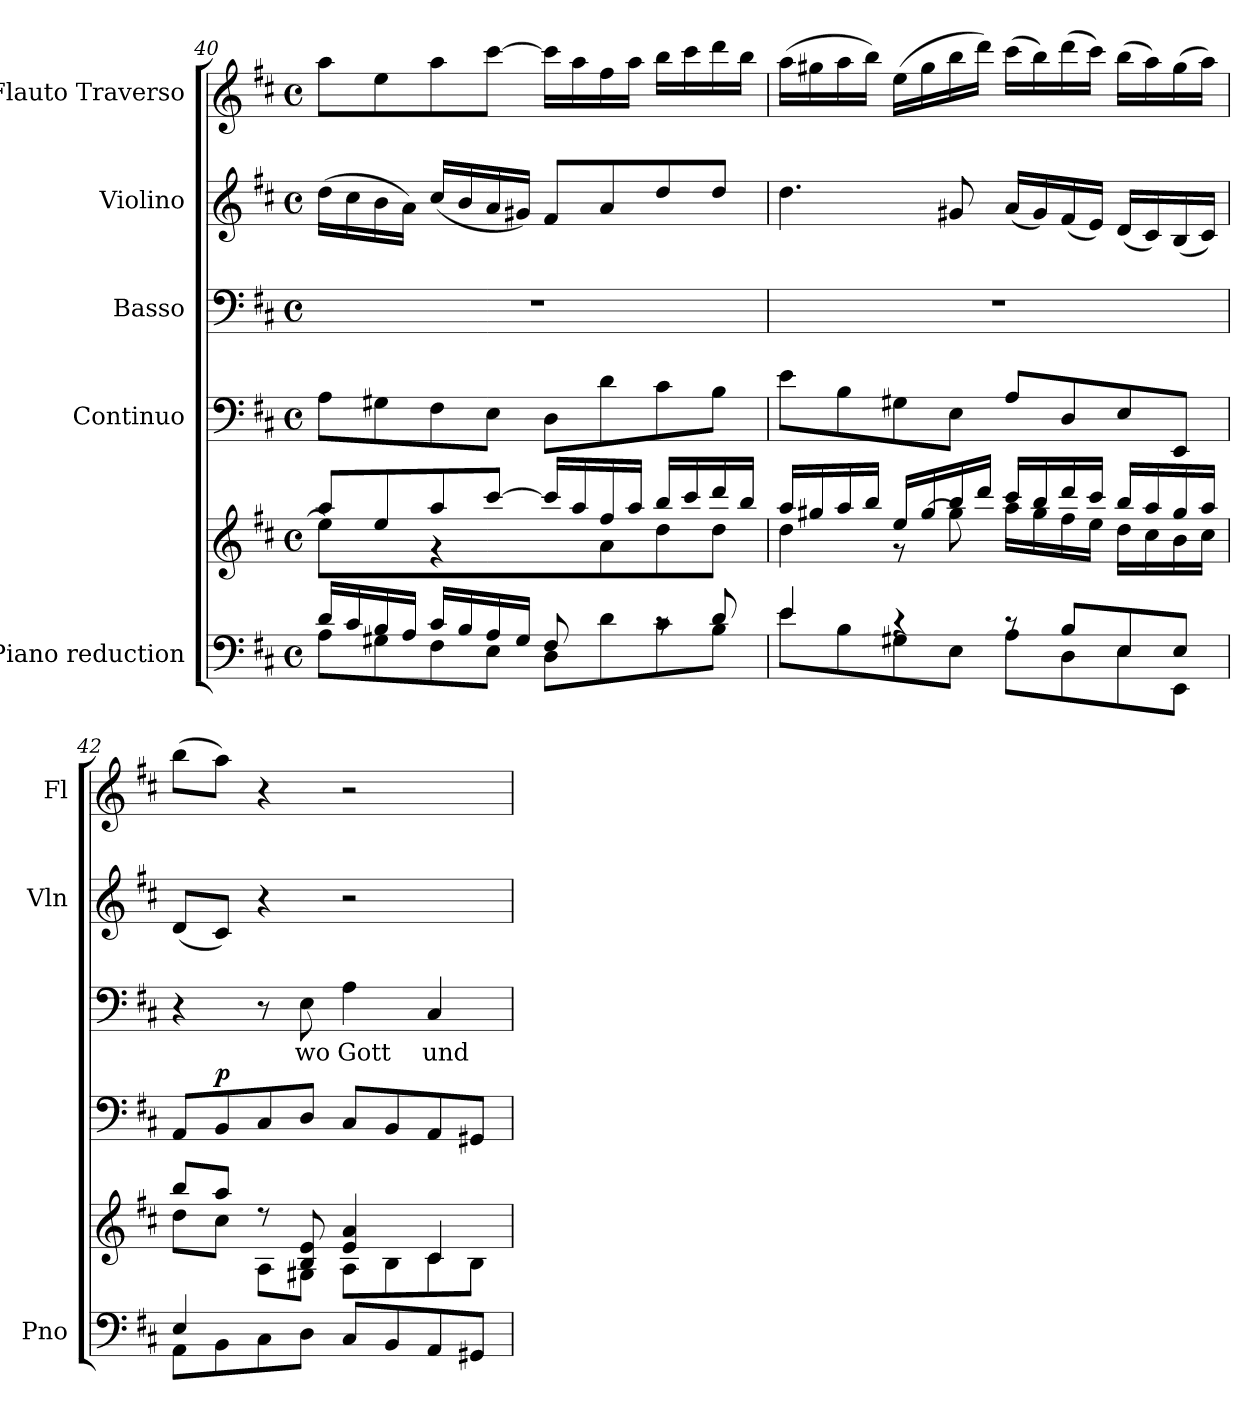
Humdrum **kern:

**kern	**kern	**kern	**dynam	**kern	**text	**kern	**kern
*part5	*part5	*part4	*part4	*part3	*part3	*part2	*part1
*staff6	*staff5	*staff4	*staff4	*staff3	*staff3	*staff2	*staff1
*I"Piano reduction	*	*I"Continuo	*	*I"Basso	*	*I"Violino	*I"Flauto Traverso
*I'Pno	*	*	*	*	*	*I'Vln	*I'Fl
*clefF4	*clefG2	*clefF4	*	*clefF4	*	*clefG2	*clefG2
*k[f#c#]	*k[f#c#]	*k[f#c#]	*	*k[f#c#]	*	*k[f#c#]	*k[f#c#]
*M4/4	*M4/4	*M4/4	*	*M4/4	*	*M4/4	*M4/4
*met(c)	*met(c)	*met(c)	*	*met(c)	*	*met(c)	*met(c)
=40	=40	=40	=40	=40	=40	=40	=40
*^	*^	*	*	*	*	*	*
*	*^	*	*	*	*	*	*	*	*
2ryy	16d/LL	8A\L	8aa/L	4ee\]	8A\L	.	1r	.	(>16dd\LL	8aa\L
.	16c#/	.	.	.	.	.	.	.	16cc#\	.
.	16B/	8G#X\	8ee/	.	8G#X\	.	.	.	16b\	8ee\
.	16A/JJ	.	.	.	.	.	.	.	16a\JJ)	.
.	16c#/LL	8F#\	8aa/	4r	8F#\	.	.	.	(<16cc#/LL	8aa\
.	16B/	.	.	.	.	.	.	.	16b/	.
.	16A/	8E\J	[8ccc#/J	.	8E\J	.	.	.	16a/	[8ccc#\J
.	16G#/JJ	.	.	.	.	.	.	.	16g#X/JJ)	.
8F#/L	4ryy	8D\L	16ccc#/LL]	8ryy	8D\L	.	.	.	8f#/L	16ccc#\LL]
.	.	.	16aa/	.	.	.	.	.	.	16aa\
4.ryy	.	8d\	16ff#/	8a\	8d\	.	.	.	8a/	16ff#\
.	.	.	16aa/JJ	.	.	.	.	.	.	16aa\JJ
.	8rc	8c#\	16bb/LL	8dd\	8c#\	.	.	.	8dd/	16bb\LL
.	.	.	16ccc#/	.	.	.	.	.	.	16ccc#\
.	8d/	8B\J	16ddd/	8dd\J	8B\J	.	.	.	8dd/J	16ddd\
.	.	.	16bb/JJ	.	.	.	.	.	.	16bb\JJ
*	*v	*v	*	*	*	*	*	*	*	*
=41	=41	=41	=41	=41	=41	=41	=41	=41	=41
4e/	8e\L	16aa/LL	4dd\	8e\L	.	1r	.	4.dd\	(>16aa\LL
.	.	16gg#X/	.	.	.	.	.	.	16gg#X\
.	8B\	16aa/	.	8B\	.	.	.	.	16aa\
.	.	16bb/JJ	.	.	.	.	.	.	16bb\JJ)
4rc	8G#X\	16ee/LL	8r	8G#X\	.	.	.	.	(>16ee\LL
.	.	[16gg#/	.	.	.	.	.	.	16gg#\
.	8E\J	16bb/	8gg#\]	8E\J	.	.	.	8g#X/	16bb\
.	.	16ddd/JJ	.	.	.	.	.	.	16ddd\JJ)
8rc	8A\L	16ccc#/LL	16aa\LL	8A/L	.	.	.	(<16a/LL	(>16ccc#\LL
.	.	16bb/	16gg#\	.	.	.	.	16g#/)	16bb\)
8B/L	8D\	16ddd/	16ff#\	8D/	.	.	.	(<16f#/	(>16ddd\
.	.	16ccc#/JJ	16ee\JJ	.	.	.	.	16e/JJ)	16ccc#\JJ)
8E/	8E\	16bb/LL	16dd\LL	8E/	.	.	.	(<16d/LL	(>16bb\LL
.	.	16aa/	16cc#\	.	.	.	.	16c#/)	16aa\)
8E/J	8EE\J	16gg#/	16b\	8EE/J	.	.	.	(<16B/	(>16gg#\
.	.	16aa/JJ	16cc#\JJ	.	.	.	.	16c#/JJ)	16aa\JJ)
!!LO:LB:g=z
=42	=42	=42	=42	=42	=42	=42	=42	=42	=42
4E/	8AA\L	8bb/L	8dd\L	8AA/L	.	4r	.	(<8d/L	(>8bb\L
!	!	!	!	!	!LO:DY:a	!	!	!	!
.	8BB\	8aa/J	8cc#\J	8BB/	p	.	.	8c#/J)	8aa\J)
4ryy	8C#\	8r	8A\L	8C#/	.	8r	.	4r	4r
!	!	!	!	!	!	!	!LO:LY:b	!	!
.	8D\J	8B/ 8e/	8G#X\J	8D/J	.	8E\	wo	.	.
!	!	!	!	!	!	!	!LO:LY:b	!	!
8C#/L	2ryy	4e/ 4a/	8A\L	8C#/L	.	4A\	Gott	2r	2r
8BB/	.	.	8B\	8BB/	.	.	.	.	.
!	!	!	!	!	!	!	!LO:LY:b	!	!
8AA/	.	4c#/	8c#\	8AA/	.	4C#/	und	.	.
8GG#X/J	.	.	8B\J	8GG#X/J	.	.	.	.	.
*v	*v	*	*	*	*	*	*	*	*
*	*v	*v	*	*	*	*	*	*
=	=	=	=	=	=	=	=
*-	*-	*-	*-	*-	*-	*-	*-
